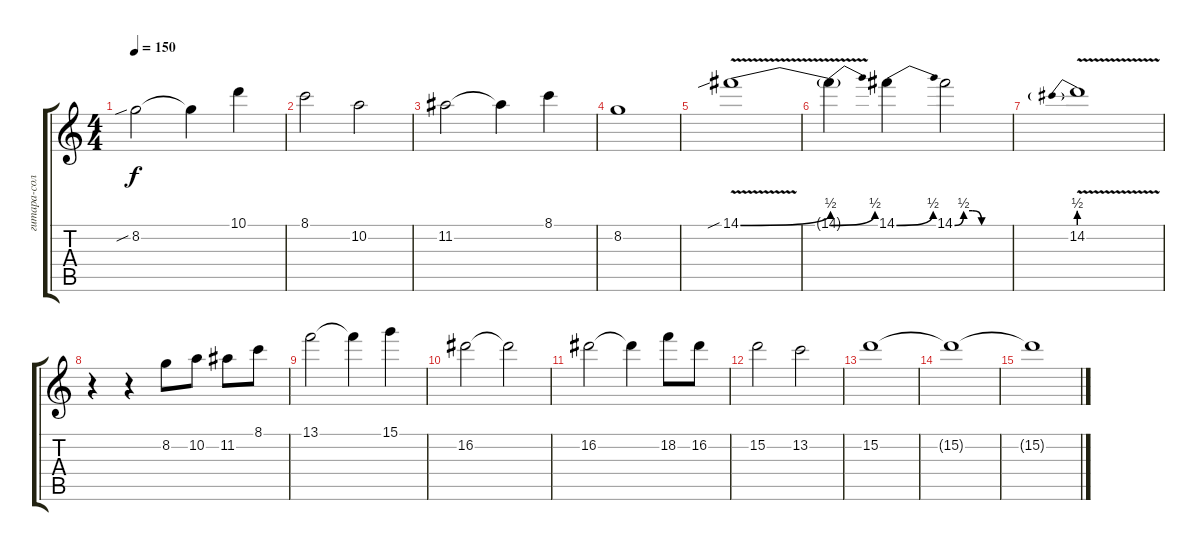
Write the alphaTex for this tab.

\track ("гитара-соло" "гитара-сол") {instrument distortionguitar}
\staff {score tabs}
\tuning (E4 B3 G3 D3 A2 E2) {hide}
\ts (4 4)
\tempo 150
\clef g2
\ks c
8.2{sib}.2{dy f} 8.2{t}.4 10.1.4 |
8.1.2 10.2.2 |
11.2.2 11.2{t}.4 8.1.4 |
8.2.1 |
14.1{be (bend 0 0 60 2) v sib}.1 |
14.1{be (bend 0 0 60 2) t}.4 14.1{be (bend 0 0 60 2)}.4 14.1{be (custom 0 0 10 2 20 2 30 0 60 0)}.2 |
14.2{be (prebend 0 2 60 2) v}.1 |
r.4 r.4 8.2.8 10.2.8 11.2.8 8.1.8 |
13.1.2 13.1{t}.4 15.1.4 |
16.2.2 16.2{t}.2 |
16.2.2 16.2{t}.4 18.2.8 16.2.8 |
15.2.2 13.2.2 |
15.2.1 |
15.2{t}.1 |
15.2{t}.1
